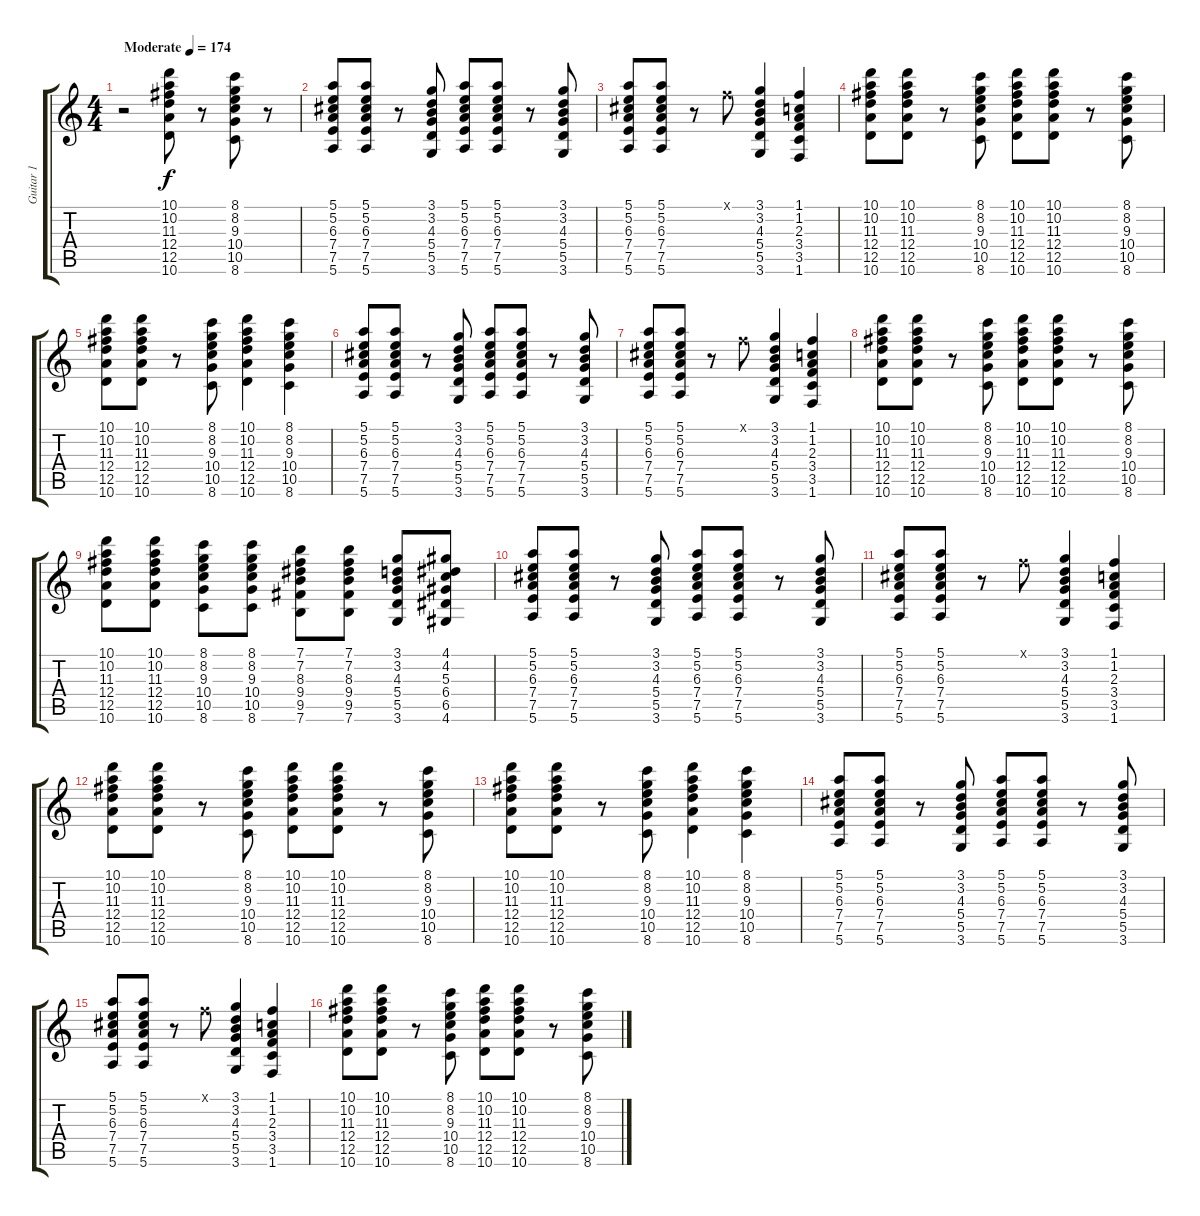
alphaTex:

\track ("Guitar 1" "Guitar 1") {instrument acousticguitarsteel}
\staff {score tabs}
\tuning (E4 B3 G3 D3 A2 E2) {hide}
\ts (4 4)
\tempo (174 "Moderate")
\clef g2
\ks c
r.2{dy f instrument acousticguitarsteel} (10.1 10.2 11.3 12.4 12.5 10.6).8 r.8 (8.1 8.2 9.3 10.4 10.5 8.6).8 r.8 |
(5.1 5.2 6.3 7.4 7.5 5.6).8 (5.1 5.2 6.3 7.4 7.5 5.6).8 r.8 (3.1 3.2 4.3 5.4 5.5 3.6).8 (5.1 5.2 6.3 7.4 7.5 5.6).8 (5.1 5.2 6.3 7.4 7.5 5.6).8 r.8 (3.1 3.2 4.3 5.4 5.5 3.6).8 |
(5.1 5.2 6.3 7.4 7.5 5.6).8 (5.1 5.2 6.3 7.4 7.5 5.6).8 r.8 1.1{x}.8 (3.1 3.2 4.3 5.4 5.5 3.6).4 (1.1 1.2 2.3 3.4 3.5 1.6).4 |
(10.1 10.2 11.3 12.4 12.5 10.6).8 (10.1 10.2 11.3 12.4 12.5 10.6).8 r.8 (8.1 8.2 9.3 10.4 10.5 8.6).8 (10.1 10.2 11.3 12.4 12.5 10.6).8 (10.1 10.2 11.3 12.4 12.5 10.6).8 r.8 (8.1 8.2 9.3 10.4 10.5 8.6).8 |
(10.1 10.2 11.3 12.4 12.5 10.6).8 (10.1 10.2 11.3 12.4 12.5 10.6).8 r.8 (8.1 8.2 9.3 10.4 10.5 8.6).8 (10.1 10.2 11.3 12.4 12.5 10.6).4 (8.1 8.2 9.3 10.4 10.5 8.6).4 |
(5.1 5.2 6.3 7.4 7.5 5.6).8 (5.1 5.2 6.3 7.4 7.5 5.6).8 r.8 (3.1 3.2 4.3 5.4 5.5 3.6).8 (5.1 5.2 6.3 7.4 7.5 5.6).8 (5.1 5.2 6.3 7.4 7.5 5.6).8 r.8 (3.1 3.2 4.3 5.4 5.5 3.6).8 |
(5.1 5.2 6.3 7.4 7.5 5.6).8 (5.1 5.2 6.3 7.4 7.5 5.6).8 r.8 1.1{x}.8 (3.1 3.2 4.3 5.4 5.5 3.6).4 (1.1 1.2 2.3 3.4 3.5 1.6).4 |
(10.1 10.2 11.3 12.4 12.5 10.6).8 (10.1 10.2 11.3 12.4 12.5 10.6).8 r.8 (8.1 8.2 9.3 10.4 10.5 8.6).8 (10.1 10.2 11.3 12.4 12.5 10.6).8 (10.1 10.2 11.3 12.4 12.5 10.6).8 r.8 (8.1 8.2 9.3 10.4 10.5 8.6).8 |
(10.1 10.2 11.3 12.4 12.5 10.6).8 (10.1 10.2 11.3 12.4 12.5 10.6).8 (8.1 8.2 9.3 10.4 10.5 8.6).8 (8.1 8.2 9.3 10.4 10.5 8.6).8 (7.1 7.2 8.3 9.4 9.5 7.6).8 (7.1 7.2 8.3 9.4 9.5 7.6).8 (3.1 3.2 4.3 5.4 5.5 3.6).8 (4.1 4.2 5.3 6.4 6.5 4.6).8 |
(5.1 5.2 6.3 7.4 7.5 5.6).8 (5.1 5.2 6.3 7.4 7.5 5.6).8 r.8 (3.1 3.2 4.3 5.4 5.5 3.6).8 (5.1 5.2 6.3 7.4 7.5 5.6).8 (5.1 5.2 6.3 7.4 7.5 5.6).8 r.8 (3.1 3.2 4.3 5.4 5.5 3.6).8 |
(5.1 5.2 6.3 7.4 7.5 5.6).8 (5.1 5.2 6.3 7.4 7.5 5.6).8 r.8 1.1{x}.8 (3.1 3.2 4.3 5.4 5.5 3.6).4 (1.1 1.2 2.3 3.4 3.5 1.6).4 |
(10.1 10.2 11.3 12.4 12.5 10.6).8 (10.1 10.2 11.3 12.4 12.5 10.6).8 r.8 (8.1 8.2 9.3 10.4 10.5 8.6).8 (10.1 10.2 11.3 12.4 12.5 10.6).8 (10.1 10.2 11.3 12.4 12.5 10.6).8 r.8 (8.1 8.2 9.3 10.4 10.5 8.6).8 |
(10.1 10.2 11.3 12.4 12.5 10.6).8 (10.1 10.2 11.3 12.4 12.5 10.6).8 r.8 (8.1 8.2 9.3 10.4 10.5 8.6).8 (10.1 10.2 11.3 12.4 12.5 10.6).4 (8.1 8.2 9.3 10.4 10.5 8.6).4 |
(5.1 5.2 6.3 7.4 7.5 5.6).8 (5.1 5.2 6.3 7.4 7.5 5.6).8 r.8 (3.1 3.2 4.3 5.4 5.5 3.6).8 (5.1 5.2 6.3 7.4 7.5 5.6).8 (5.1 5.2 6.3 7.4 7.5 5.6).8 r.8 (3.1 3.2 4.3 5.4 5.5 3.6).8 |
(5.1 5.2 6.3 7.4 7.5 5.6).8 (5.1 5.2 6.3 7.4 7.5 5.6).8 r.8 1.1{x}.8 (3.1 3.2 4.3 5.4 5.5 3.6).4 (1.1 1.2 2.3 3.4 3.5 1.6).4 |
(10.1 10.2 11.3 12.4 12.5 10.6).8 (10.1 10.2 11.3 12.4 12.5 10.6).8 r.8 (8.1 8.2 9.3 10.4 10.5 8.6).8 (10.1 10.2 11.3 12.4 12.5 10.6).8 (10.1 10.2 11.3 12.4 12.5 10.6).8 r.8 (8.1 8.2 9.3 10.4 10.5 8.6).8
